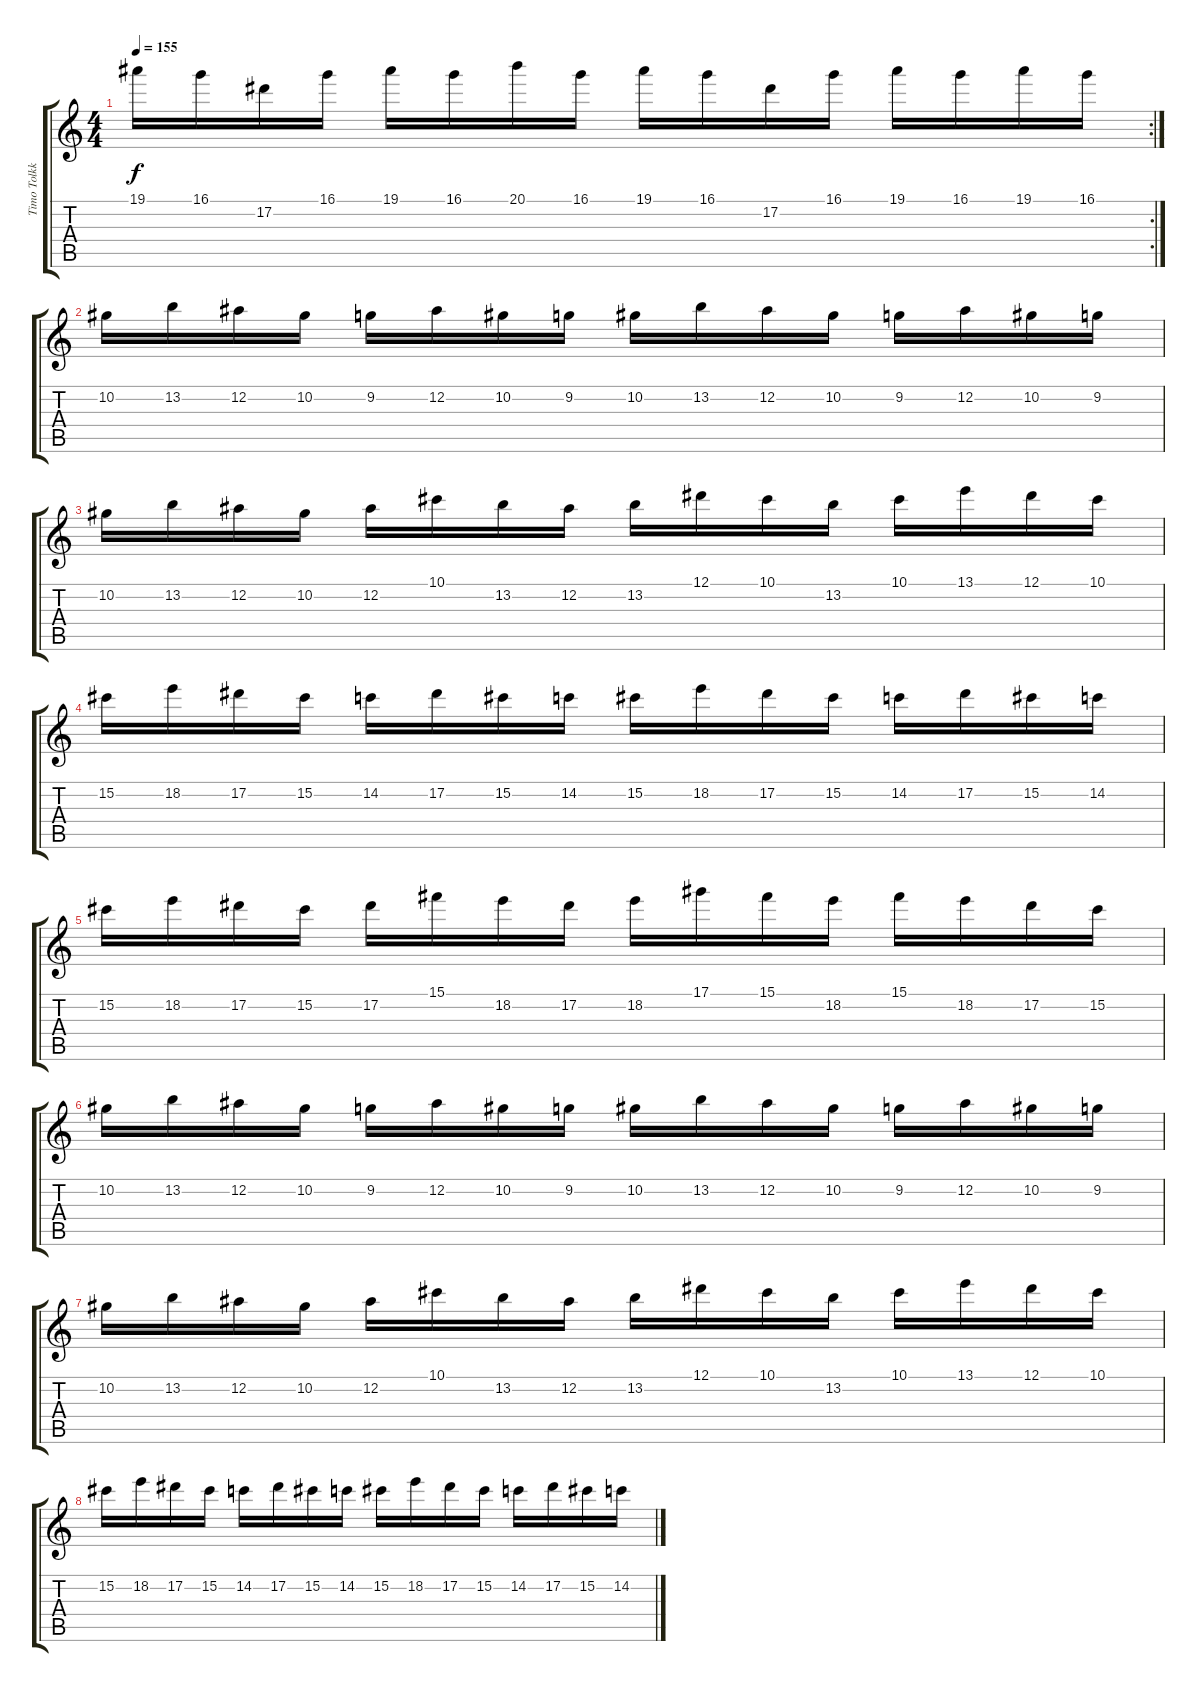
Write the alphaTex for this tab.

\track ("Timo Tolkki" "Timo Tolkk") {instrument distortionguitar}
\staff {score tabs}
\tuning (Eb4 Bb3 Gb3 Db3 Ab2 Eb2) {hide}
\rc 2
\ts (4 4)
\tempo 155
\clef g2
\ks c
19.1.16{dy f} 16.1.16 17.2.16 16.1.16 19.1.16 16.1.16 20.1.16 16.1.16 19.1.16 16.1.16 17.2.16 16.1.16 19.1.16 16.1.16 19.1.16 16.1.16 |
10.2.16 13.2.16 12.2.16 10.2.16 9.2.16 12.2.16 10.2.16 9.2.16 10.2.16 13.2.16 12.2.16 10.2.16 9.2.16 12.2.16 10.2.16 9.2.16 |
10.2.16 13.2.16 12.2.16 10.2.16 12.2.16 10.1.16 13.2.16 12.2.16 13.2.16 12.1.16 10.1.16 13.2.16 10.1.16 13.1.16 12.1.16 10.1.16 |
15.2.16 18.2.16 17.2.16 15.2.16 14.2.16 17.2.16 15.2.16 14.2.16 15.2.16 18.2.16 17.2.16 15.2.16 14.2.16 17.2.16 15.2.16 14.2.16 |
15.2.16 18.2.16 17.2.16 15.2.16 17.2.16 15.1.16 18.2.16 17.2.16 18.2.16 17.1.16 15.1.16 18.2.16 15.1.16 18.2.16 17.2.16 15.2.16 |
10.2.16 13.2.16 12.2.16 10.2.16 9.2.16 12.2.16 10.2.16 9.2.16 10.2.16 13.2.16 12.2.16 10.2.16 9.2.16 12.2.16 10.2.16 9.2.16 |
10.2.16 13.2.16 12.2.16 10.2.16 12.2.16 10.1.16 13.2.16 12.2.16 13.2.16 12.1.16 10.1.16 13.2.16 10.1.16 13.1.16 12.1.16 10.1.16 |
15.2.16 18.2.16 17.2.16 15.2.16 14.2.16 17.2.16 15.2.16 14.2.16 15.2.16 18.2.16 17.2.16 15.2.16 14.2.16 17.2.16 15.2.16 14.2.16
